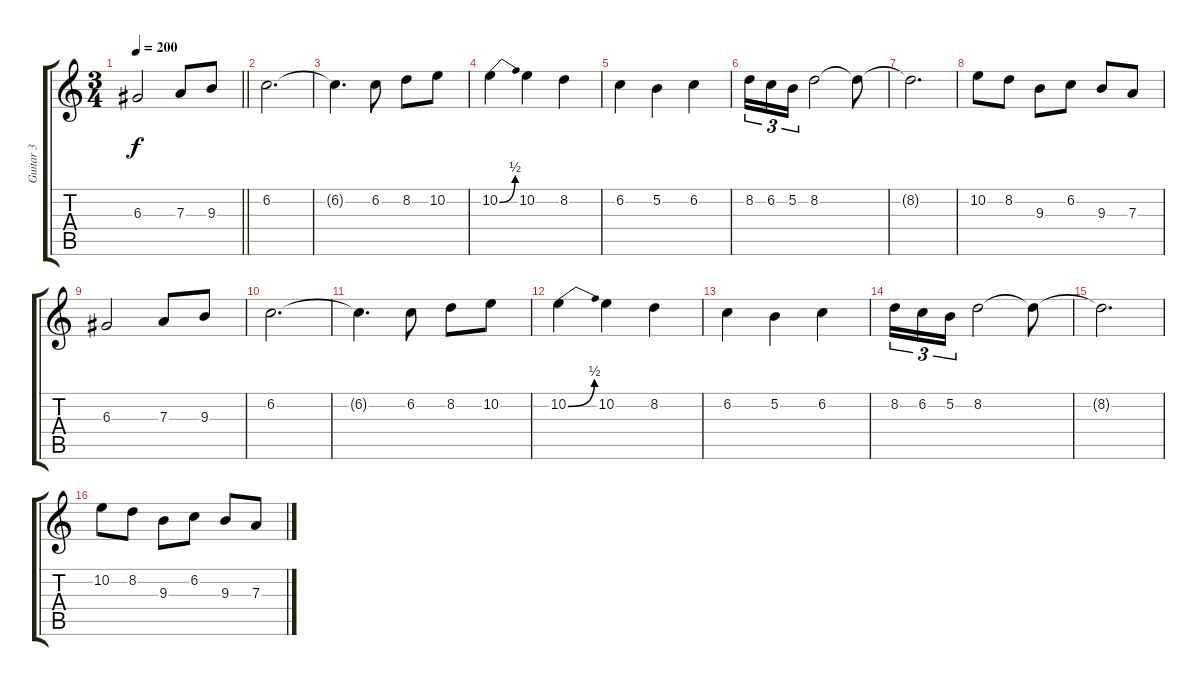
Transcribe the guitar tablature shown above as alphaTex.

\track ("Guitar 3" "Guitar 3") {instrument distortionguitar}
\staff {score tabs}
\tuning (B3 Gb3 D3 A2 E2 B1) {hide}
\ts (3 4)
\tempo 200
\clef g2
\barLineRight lightlight
\ks c
6.3.2{dy f} 7.3.8 9.3.8 |
6.2.2{d balance 16} |
6.2{t}.4{d} 6.2.8 8.2.8 10.2.8 |
10.2{be (bend 0 0 60 2)}.4 10.2.4 8.2.4 |
6.2.4 5.2.4 6.2.4 |
8.2.16{tu (3 2)} 6.2.16{tu (3 2)} 5.2.16{tu (3 2)} 8.2.2 8.2{t}.8 |
8.2{t}.2{d} |
10.2.8 8.2.8 9.3.8 6.2.8 9.3.8 7.3.8 |
6.3.2 7.3.8 9.3.8 |
6.2.2{d} |
6.2{t}.4{d} 6.2.8 8.2.8 10.2.8 |
10.2{be (bend 0 0 60 2)}.4 10.2.4 8.2.4 |
6.2.4 5.2.4 6.2.4 |
8.2.16{tu (3 2)} 6.2.16{tu (3 2)} 5.2.16{tu (3 2)} 8.2.2 8.2{t}.8 |
8.2{t}.2{d} |
10.2.8 8.2.8 9.3.8 6.2.8 9.3.8 7.3.8
